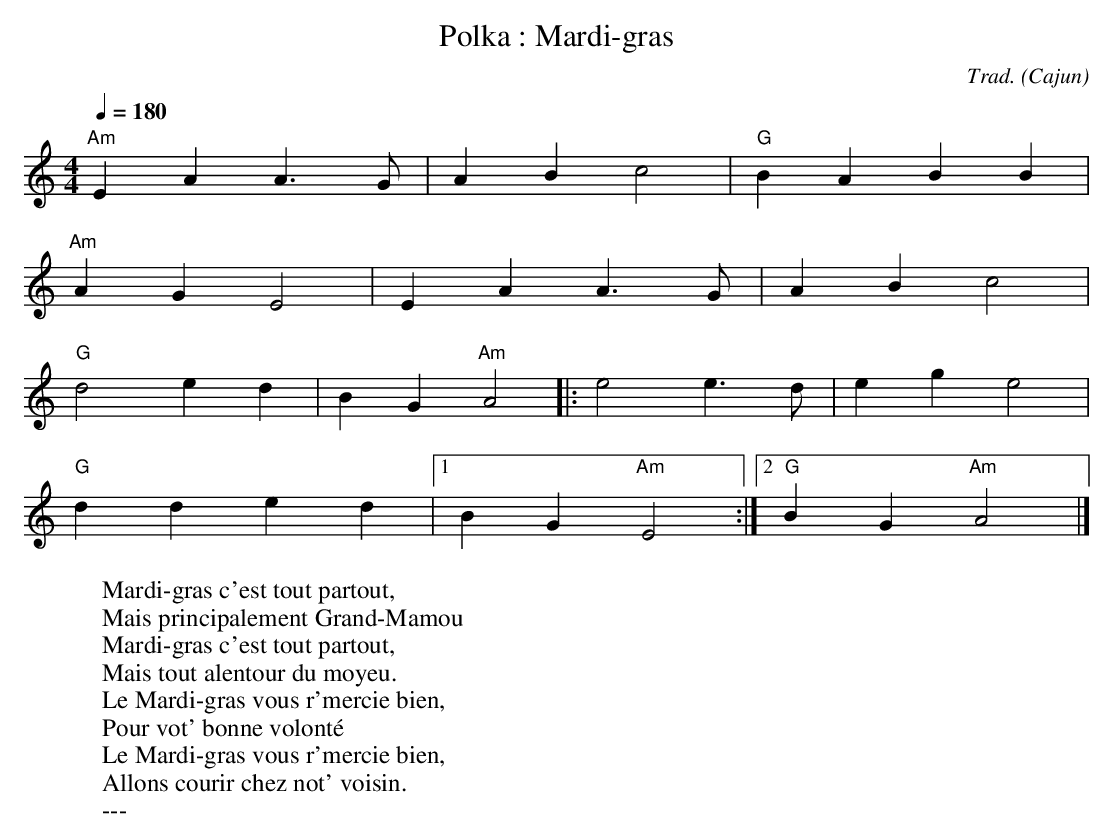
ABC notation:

X:1
T:Polka : Mardi-gras
C:Trad.
O:Cajun
M:4/4
L:1/16
Q:1/4=180
K:C
"Am"E4 A4 A6G2 | A4 B4 c8 | "G"B4 A4 B4 B4 |
"Am"A4 G4 E8 | E4 A4 A6G2 | A4 B4 c8 |
"G"d8 e4 d4 | B4 G4 "Am"A8 |: e8 e6d2 | e4 g4 e8 |
"G"d4 d4 e4 d4 |1 B4 G4 "Am"E8 :|2 "G"B4 G4 "Am"A8 |]
W:Mardi-gras c'est tout partout,
W:Mais principalement Grand-Mamou
W:Mardi-gras c'est tout partout,
W:Mais tout alentour du moyeu.
W:Le Mardi-gras vous r'mercie bien,
W:Pour vot' bonne volonté
W:Le Mardi-gras vous r'mercie bien,
W:Allons courir chez not' voisin.
W:---
